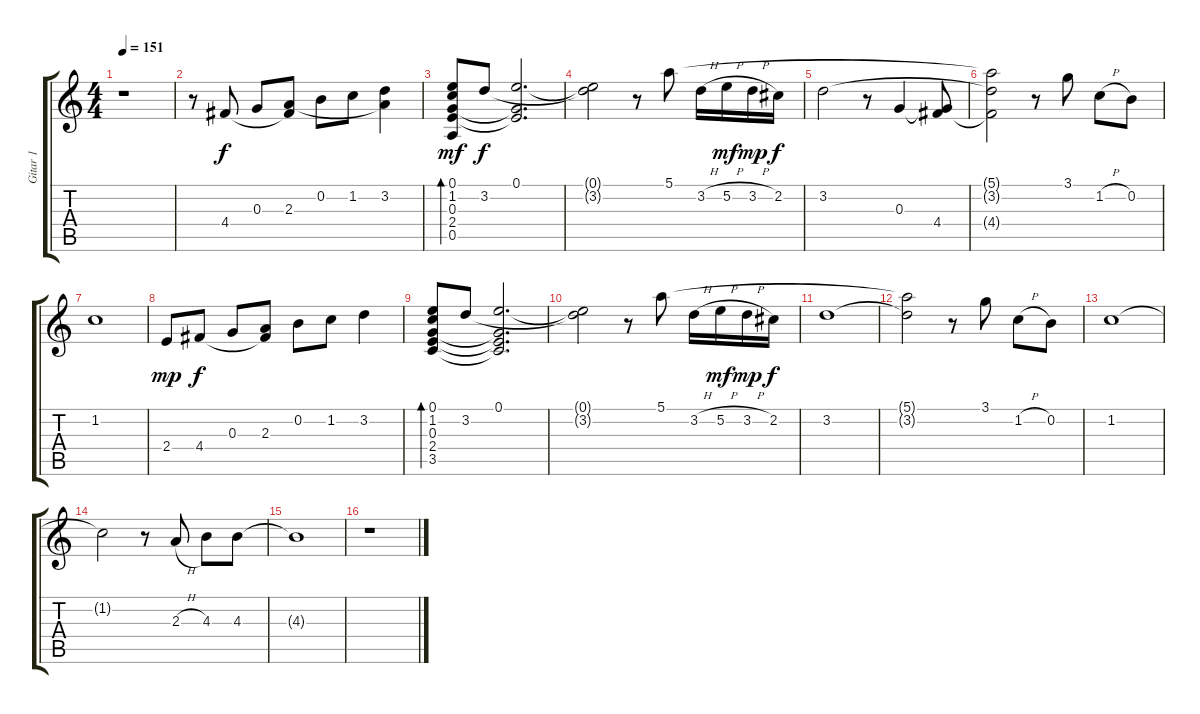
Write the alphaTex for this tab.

\track ("Gitar 1" "Gitar 1") {instrument acousticguitarnylon}
\staff {score tabs}
\tuning (E4 B3 G3 D3 A2 E2) {hide}
\ts (4 4)
\tempo 151
\tempo 150
\tempo 151
\clef g2
\ks c
r.1{dy f instrument acousticguitarnylon} |
r.8 4.4.8 0.3.8 (2.3 4.4{t}).8 0.2.8 1.2.8 (3.2 2.3{t}).4 |
(0.1 1.2 0.3 2.4 0.5).8{bd 120 dy mf} 3.2.8{dy f} (0.1 0.3{t} 2.4{t}).2{d} |
(0.1{t} 3.2{t}).2 r.8 5.1.8 3.2{h}.16 5.2{h}.16{dy mf} 3.2{h}.16{dy mp} 2.2.16{dy f} |
3.2.2 r.8 0.3.4 (0.3{t} 4.4).8 |
(5.1{t} 3.2{t} 4.4{t}).2 r.8 3.1.8 1.2{h}.8 0.2.8 |
1.2.1 |
2.4.8{dy mp} 4.4.8{dy f} 0.3.8 (2.3 4.4{t}).8 0.2.8 1.2.8 3.2.4 |
(0.1 1.2 0.3 2.4 3.5).8{bd 120} 3.2.8 (0.1 0.3{t} 2.4{t} 3.5{t}).2{d} |
(0.1{t} 3.2{t}).2 r.8 5.1.8 3.2{h}.16 5.2{h}.16{dy mf} 3.2{h}.16{dy mp} 2.2.16{dy f} |
3.2.1 |
(5.1{t} 3.2{t}).2 r.8 3.1.8 1.2{h}.8 0.2.8 |
1.2.1 |
1.2{t}.2 r.8 2.3{h}.8 4.3.8 4.3.8 |
4.3{t}.1 |
r.1
